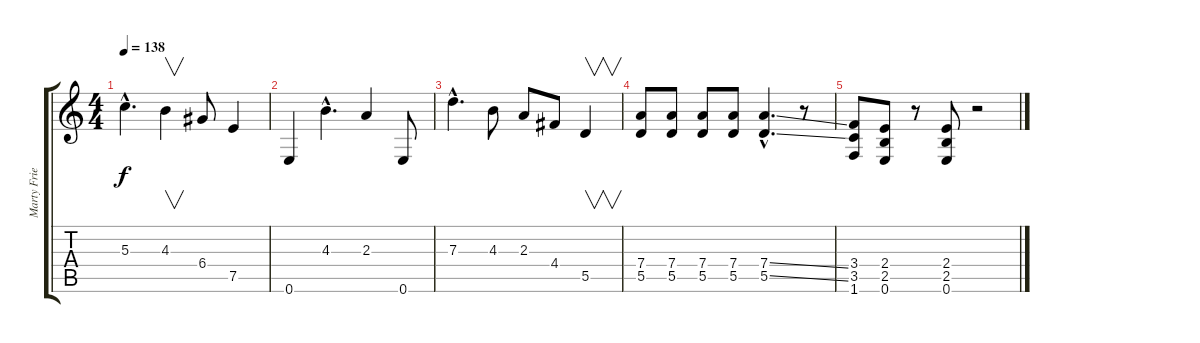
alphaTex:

\track ("Marty Friedman      " "Marty Frie") {instrument overdrivenguitar}
\staff {score tabs}
\tuning (E4 B3 G3 D3 A2 E2) {hide}
\ts (4 4)
\tempo 138
\clef g2
\ks c
5.3{hac}.4{d dy f} 4.3.4{v} 6.4.8 7.5.4 |
0.6.4 4.3{hac}.4{d} 2.3.4 0.6.8 |
7.3{hac}.4{d} 4.3.8 2.3.8 4.4.8 5.5.4{v} |
(7.4 5.5).8 (7.4 5.5).8 (7.4 5.5).8 (7.4 5.5).8 (7.4{ss hac} 5.5{ss hac}).4{d} r.8 |
(3.4 3.5 1.6).8 (2.4 2.5 0.6).8 r.8 (2.4 2.5 0.6).8 r.2
